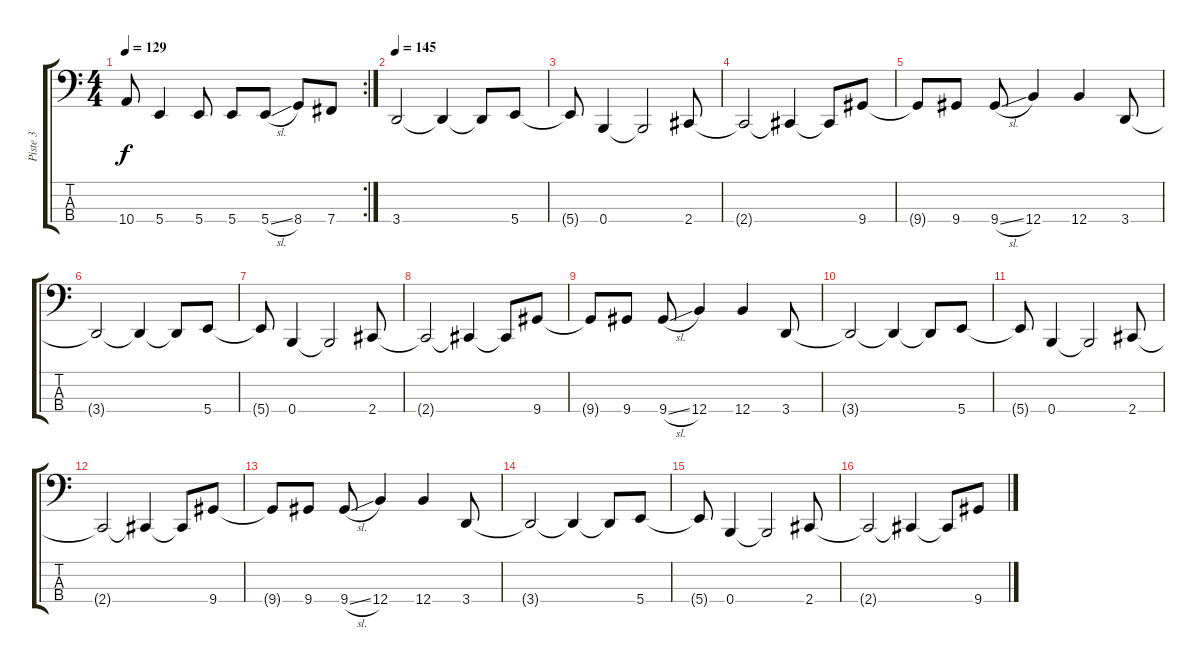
\track ("Piste 3" "Piste 3") {instrument electricbasspick}
\staff {score tabs}
\tuning (E2 B1 Gb1 B0) {hide}
\rc 2
\ts (4 4)
\tempo 129
\clef f4
\ks c
10.4{t}.8{dy f} 5.4.4 5.4.8 5.4.8 5.4{sl}.8 8.4.8 7.4.8 |
\tempo 145
3.4.2 3.4{t}.4 3.4{t}.8 5.4.8 |
5.4{t}.8 0.4.4 0.4{t}.2 2.4.8 |
2.4{t}.2 2.4{t}.4 2.4{t}.8 9.4.8 |
9.4{t}.8 9.4.8 9.4{sl}.8 12.4.4 12.4.4 3.4.8 |
3.4{t}.2 3.4{t}.4 3.4{t}.8 5.4.8 |
5.4{t}.8 0.4.4 0.4{t}.2 2.4.8 |
2.4{t}.2 2.4{t}.4 2.4{t}.8 9.4.8 |
9.4{t}.8 9.4.8 9.4{sl}.8 12.4.4 12.4.4 3.4.8 |
3.4{t}.2 3.4{t}.4 3.4{t}.8 5.4.8 |
5.4{t}.8 0.4.4 0.4{t}.2 2.4.8 |
2.4{t}.2 2.4{t}.4 2.4{t}.8 9.4.8 |
9.4{t}.8 9.4.8 9.4{sl}.8 12.4.4 12.4.4 3.4.8 |
3.4{t}.2 3.4{t}.4 3.4{t}.8 5.4.8 |
5.4{t}.8 0.4.4 0.4{t}.2 2.4.8 |
2.4{t}.2 2.4{t}.4 2.4{t}.8 9.4.8
